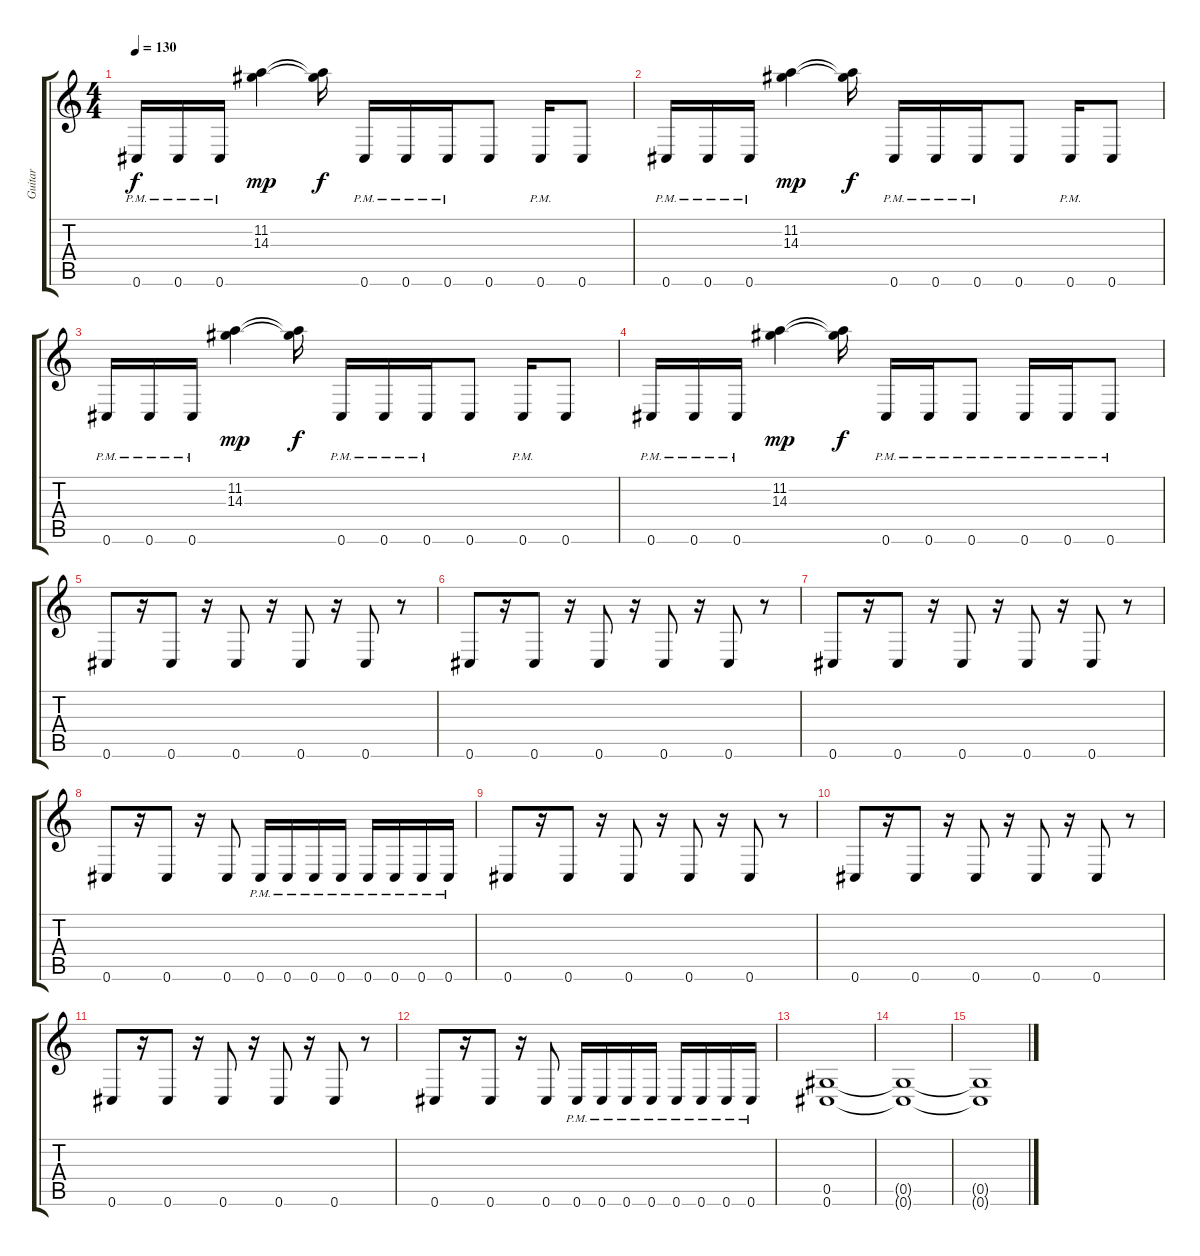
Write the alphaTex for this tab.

\track ("Guitar" "Guitar") {instrument distortionguitar}
\staff {score tabs}
\tuning (Eb4 Bb3 Gb3 Db3 Ab2 Db2) {hide}
\ts (4 4)
\tempo 130
\clef g2
\ks c
0.6{pm}.16{dy f} 0.6{pm}.16 0.6{pm}.16 (11.2 14.3).4{dy mp} (11.2{t} 14.3{t}).16{dy f} 0.6{pm}.16 0.6{pm}.16 0.6{pm}.16 0.6.8 0.6{pm}.16 0.6.8 |
0.6{pm}.16 0.6{pm}.16 0.6{pm}.16 (11.2 14.3).4{dy mp} (11.2{t} 14.3{t}).16{dy f} 0.6{pm}.16 0.6{pm}.16 0.6{pm}.16 0.6.8 0.6{pm}.16 0.6.8 |
0.6{pm}.16 0.6{pm}.16 0.6{pm}.16 (11.2 14.3).4{dy mp} (11.2{t} 14.3{t}).16{dy f} 0.6{pm}.16 0.6{pm}.16 0.6{pm}.16 0.6.8 0.6{pm}.16 0.6.8 |
0.6{pm}.16 0.6{pm}.16 0.6{pm}.16 (11.2 14.3).4{dy mp} (11.2{t} 14.3{t}).16{dy f} 0.6{pm}.16 0.6{pm}.16 0.6{pm}.8 0.6{pm}.16 0.6{pm}.16 0.6{pm}.8 |
0.6.8 r.16 0.6.8 r.16 0.6.8 r.16 0.6.8 r.16 0.6.8 r.8 |
0.6.8 r.16 0.6.8 r.16 0.6.8 r.16 0.6.8 r.16 0.6.8 r.8 |
0.6.8 r.16 0.6.8 r.16 0.6.8 r.16 0.6.8 r.16 0.6.8 r.8 |
0.6.8 r.16 0.6.8 r.16 0.6.8 0.6{pm}.16 0.6{pm}.16 0.6{pm}.16 0.6{pm}.16 0.6{pm}.16 0.6{pm}.16 0.6{pm}.16 0.6{pm}.16 |
0.6.8 r.16 0.6.8 r.16 0.6.8 r.16 0.6.8 r.16 0.6.8 r.8 |
0.6.8 r.16 0.6.8 r.16 0.6.8 r.16 0.6.8 r.16 0.6.8 r.8 |
0.6.8 r.16 0.6.8 r.16 0.6.8 r.16 0.6.8 r.16 0.6.8 r.8 |
0.6.8 r.16 0.6.8 r.16 0.6.8 0.6{pm}.16 0.6{pm}.16 0.6{pm}.16 0.6{pm}.16 0.6{pm}.16 0.6{pm}.16 0.6{pm}.16 0.6{pm}.16 |
(0.5 0.6).1{volume 0} |
(0.5{t} 0.6{t}).1 |
(0.5{t} 0.6{t}).1
